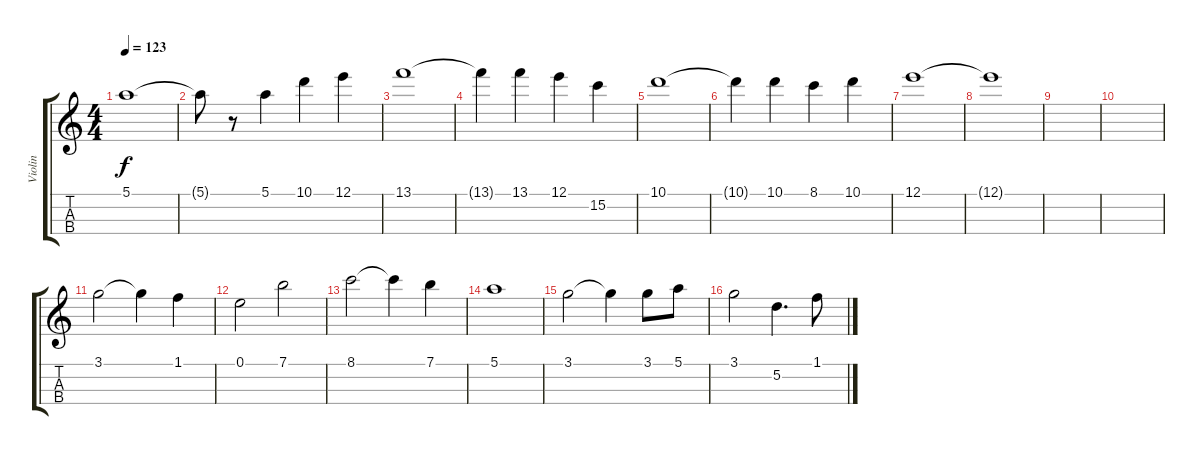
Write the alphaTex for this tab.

\track ("Violin" "Violin") {instrument violin}
\staff {score tabs}
\tuning (E5 A4 D4 G3) {hide}
\ts (4 4)
\tempo 123
\clef g2
\ks c
5.1.1{dy f} |
5.1{t}.8 r.8 5.1.4 10.1.4 12.1.4 |
13.1.1 |
13.1{t}.4 13.1.4 12.1.4 15.2.4 |
10.1.1 |
10.1{t}.4 10.1.4 8.1.4 10.1.4 |
12.1.1 |
12.1{t}.1 |
|
|
3.1.2 3.1{t}.4 1.1.4 |
0.1.2 7.1.2 |
8.1.2 8.1{t}.4 7.1.4 |
5.1.1 |
3.1.2 3.1{t}.4 3.1.8 5.1.8 |
3.1.2 5.2.4{d} 1.1.8
